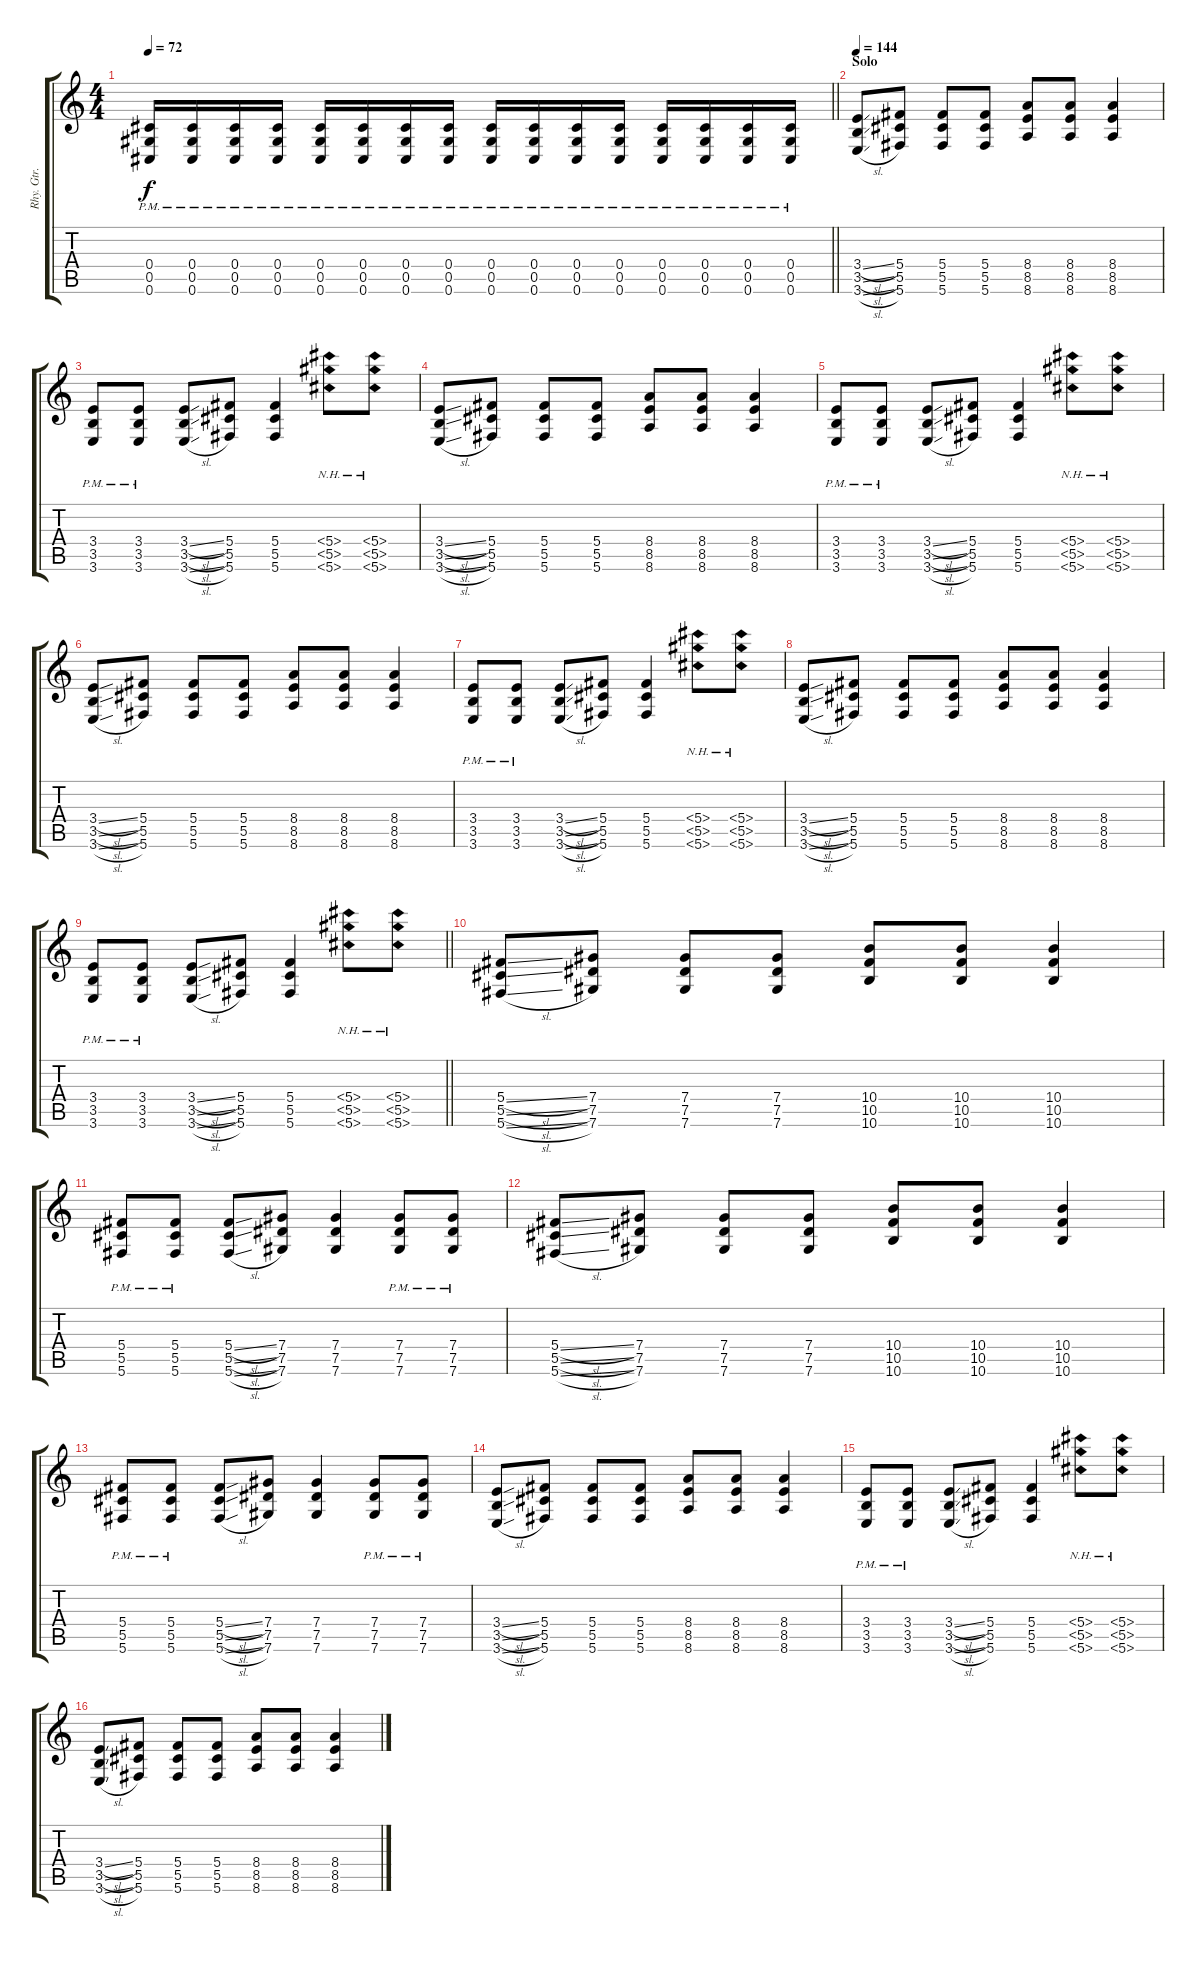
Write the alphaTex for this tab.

\track ("Rhy. Gtr. 1" "Rhy. Gtr. ") {instrument distortionguitar}
\staff {score tabs}
\tuning (Eb4 Bb3 Gb3 Db3 Ab2 Db2) {hide}
\ts (4 4)
\tempo 72
\clef g2
\barLineRight lightlight
\ks c
(0.4{pm} 0.5{pm} 0.6{pm}).16{dy f} (0.4{pm} 0.5{pm} 0.6{pm}).16 (0.4{pm} 0.5{pm} 0.6{pm}).16 (0.4{pm} 0.5{pm} 0.6{pm}).16 (0.4{pm} 0.5{pm} 0.6{pm}).16 (0.4{pm} 0.5{pm} 0.6{pm}).16 (0.4{pm} 0.5{pm} 0.6{pm}).16 (0.4{pm} 0.5{pm} 0.6{pm}).16 (0.4{pm} 0.5{pm} 0.6{pm}).16 (0.4{pm} 0.5{pm} 0.6{pm}).16 (0.4{pm} 0.5{pm} 0.6{pm}).16 (0.4{pm} 0.5{pm} 0.6{pm}).16 (0.4{pm} 0.5{pm} 0.6{pm}).16 (0.4{pm} 0.5{pm} 0.6{pm}).16 (0.4{pm} 0.5{pm} 0.6{pm}).16 (0.4{pm} 0.5{pm} 0.6{pm}).16 |
\section ("" "Solo")
\tempo 144
(3.4{sl} 3.5{sl} 3.6{sl}).8{volume 5} (5.4 5.5 5.6).8 (5.4 5.5 5.6).8 (5.4 5.5 5.6).8 (8.4 8.5 8.6).8 (8.4 8.5 8.6).8 (8.4 8.5 8.6).4 |
(3.4{pm} 3.5{pm} 3.6{pm}).8 (3.4{pm} 3.5{pm} 3.6{pm}).8 (3.4{sl} 3.5{sl} 3.6{sl}).8 (5.4 5.5 5.6).8 (5.4 5.5 5.6).4 (5.4{nh} 5.5{nh} 5.6{nh}).8 (5.4{nh} 5.5{nh} 5.6{nh}).8 |
(3.4{sl} 3.5{sl} 3.6{sl}).8 (5.4 5.5 5.6).8 (5.4 5.5 5.6).8 (5.4 5.5 5.6).8 (8.4 8.5 8.6).8 (8.4 8.5 8.6).8 (8.4 8.5 8.6).4 |
(3.4{pm} 3.5{pm} 3.6{pm}).8 (3.4{pm} 3.5{pm} 3.6{pm}).8 (3.4{sl} 3.5{sl} 3.6{sl}).8 (5.4 5.5 5.6).8 (5.4 5.5 5.6).4 (5.4{nh} 5.5{nh} 5.6{nh}).8 (5.4{nh} 5.5{nh} 5.6{nh}).8 |
(3.4{sl} 3.5{sl} 3.6{sl}).8 (5.4 5.5 5.6).8 (5.4 5.5 5.6).8 (5.4 5.5 5.6).8 (8.4 8.5 8.6).8 (8.4 8.5 8.6).8 (8.4 8.5 8.6).4 |
(3.4{pm} 3.5{pm} 3.6{pm}).8 (3.4{pm} 3.5{pm} 3.6{pm}).8 (3.4{sl} 3.5{sl} 3.6{sl}).8 (5.4 5.5 5.6).8 (5.4 5.5 5.6).4 (5.4{nh} 5.5{nh} 5.6{nh}).8 (5.4{nh} 5.5{nh} 5.6{nh}).8 |
(3.4{sl} 3.5{sl} 3.6{sl}).8 (5.4 5.5 5.6).8 (5.4 5.5 5.6).8 (5.4 5.5 5.6).8 (8.4 8.5 8.6).8 (8.4 8.5 8.6).8 (8.4 8.5 8.6).4 |
\barLineRight lightlight
(3.4{pm} 3.5{pm} 3.6{pm}).8 (3.4{pm} 3.5{pm} 3.6{pm}).8 (3.4{sl} 3.5{sl} 3.6{sl}).8 (5.4 5.5 5.6).8 (5.4 5.5 5.6).4 (5.4{nh} 5.5{nh} 5.6{nh}).8 (5.4{nh} 5.5{nh} 5.6{nh}).8 |
\section ("" "")
(5.4{sl} 5.5{sl} 5.6{sl}).8 (7.4 7.5 7.6).8 (7.4 7.5 7.6).8 (7.4 7.5 7.6).8 (10.4 10.5 10.6).8 (10.4 10.5 10.6).8 (10.4 10.5 10.6).4 |
(5.4{pm} 5.5{pm} 5.6{pm}).8 (5.4{pm} 5.5{pm} 5.6{pm}).8 (5.4{sl} 5.5{sl} 5.6{sl}).8 (7.4 7.5 7.6).8 (7.4 7.5 7.6).4 (7.4{pm} 7.5{pm} 7.6{pm}).8 (7.4{pm} 7.5{pm} 7.6{pm}).8 |
(5.4{sl} 5.5{sl} 5.6{sl}).8 (7.4 7.5 7.6).8 (7.4 7.5 7.6).8 (7.4 7.5 7.6).8 (10.4 10.5 10.6).8 (10.4 10.5 10.6).8 (10.4 10.5 10.6).4 |
(5.4{pm} 5.5{pm} 5.6{pm}).8 (5.4{pm} 5.5{pm} 5.6{pm}).8 (5.4{sl} 5.5{sl} 5.6{sl}).8 (7.4 7.5 7.6).8 (7.4 7.5 7.6).4 (7.4{pm} 7.5{pm} 7.6{pm}).8 (7.4{pm} 7.5{pm} 7.6{pm}).8 |
(3.4{sl} 3.5{sl} 3.6{sl}).8 (5.4 5.5 5.6).8 (5.4 5.5 5.6).8 (5.4 5.5 5.6).8 (8.4 8.5 8.6).8 (8.4 8.5 8.6).8 (8.4 8.5 8.6).4 |
(3.4{pm} 3.5{pm} 3.6{pm}).8 (3.4{pm} 3.5{pm} 3.6{pm}).8 (3.4{sl} 3.5{sl} 3.6{sl}).8 (5.4 5.5 5.6).8 (5.4 5.5 5.6).4 (5.4{nh} 5.5{nh} 5.6{nh}).8 (5.4{nh} 5.5{nh} 5.6{nh}).8 |
(3.4{sl} 3.5{sl} 3.6{sl}).8 (5.4 5.5 5.6).8 (5.4 5.5 5.6).8 (5.4 5.5 5.6).8 (8.4 8.5 8.6).8 (8.4 8.5 8.6).8 (8.4 8.5 8.6).4
